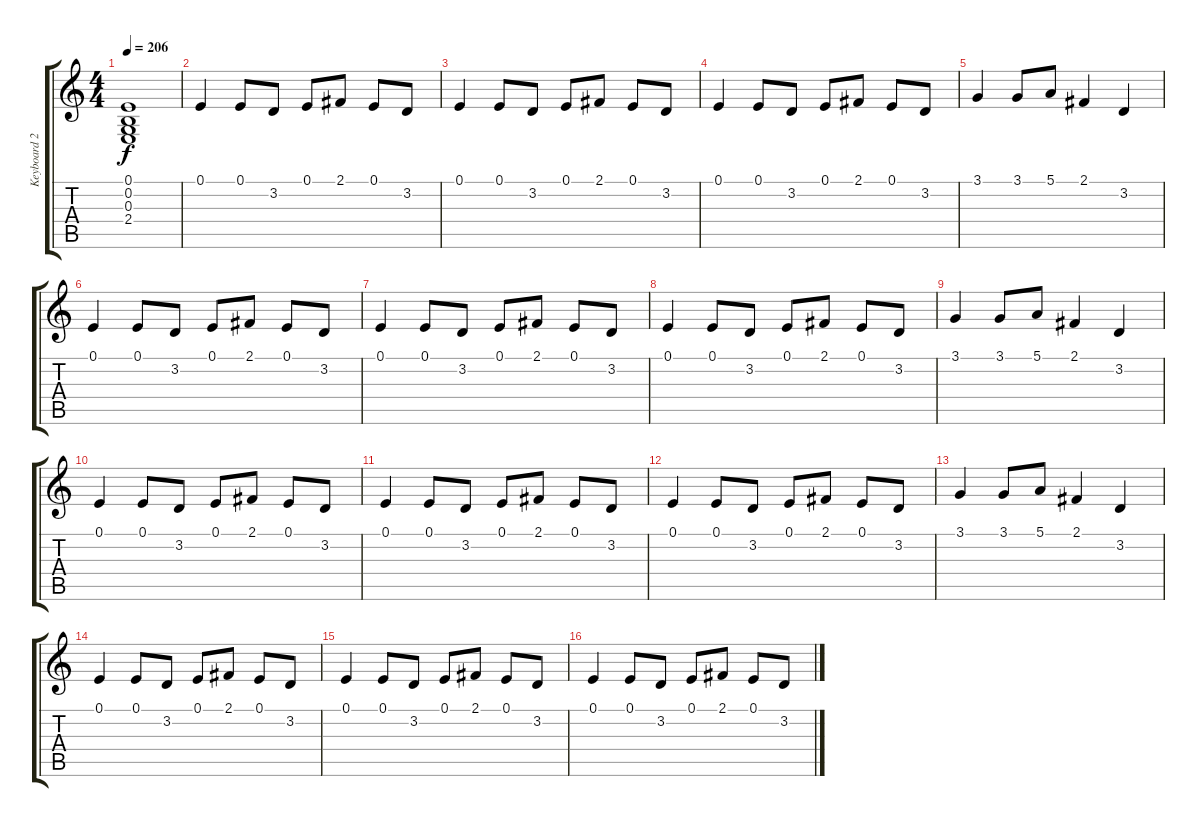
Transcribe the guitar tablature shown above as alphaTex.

\track ("Keyboard 2" "Keyboard 2") {instrument choiraahs}
\staff {score tabs}
\tuning (E4 B3 G3 D3 A2 E2) {hide}
\ts (4 4)
\tempo 206
\clef g2
\ks c
(0.1{t} 0.2{t} 0.3{t} 2.4{t}).1{dy f} |
0.1.4{volume 16 instrument tangoaccordion} 0.1.8 3.2.8 0.1.8 2.1.8 0.1.8 3.2.8 |
0.1.4 0.1.8 3.2.8 0.1.8 2.1.8 0.1.8 3.2.8 |
0.1.4 0.1.8 3.2.8 0.1.8 2.1.8 0.1.8 3.2.8 |
3.1.4 3.1.8 5.1.8 2.1.4 3.2.4 |
0.1.4{volume 16 instrument tangoaccordion} 0.1.8 3.2.8 0.1.8 2.1.8 0.1.8 3.2.8 |
0.1.4 0.1.8 3.2.8 0.1.8 2.1.8 0.1.8 3.2.8 |
0.1.4 0.1.8 3.2.8 0.1.8 2.1.8 0.1.8 3.2.8 |
3.1.4 3.1.8 5.1.8 2.1.4 3.2.4 |
0.1.4{volume 16 instrument tangoaccordion} 0.1.8 3.2.8 0.1.8 2.1.8 0.1.8 3.2.8 |
0.1.4 0.1.8 3.2.8 0.1.8 2.1.8 0.1.8 3.2.8 |
0.1.4 0.1.8 3.2.8 0.1.8 2.1.8 0.1.8 3.2.8 |
3.1.4 3.1.8 5.1.8 2.1.4 3.2.4 |
0.1.4{volume 16 instrument tangoaccordion} 0.1.8 3.2.8 0.1.8 2.1.8 0.1.8 3.2.8 |
0.1.4 0.1.8 3.2.8 0.1.8 2.1.8 0.1.8 3.2.8 |
0.1.4 0.1.8 3.2.8 0.1.8 2.1.8 0.1.8 3.2.8
